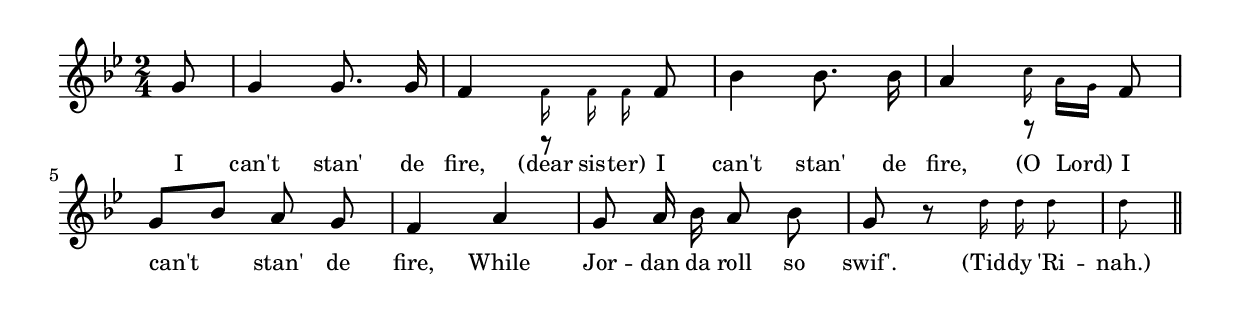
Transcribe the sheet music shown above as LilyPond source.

% 055.ly - Score sheet for "I can't stand the fire"
% Copyright (C) 2007  Marcus Brinkmann <marcus@gnu.org>
%
% This score sheet is free software; you can redistribute it and/or
% modify it under the terms of the Creative Commons Legal Code
% Attribution-ShareALike as published by Creative Commons; either
% version 2.0 of the License, or (at your option) any later version.
%
% This score sheet is distributed in the hope that it will be useful,
% but WITHOUT ANY WARRANTY; without even the implied warranty of
% MERCHANTABILITY or FITNESS FOR A PARTICULAR PURPOSE.  See the
% Creative Commons Legal Code Attribution-ShareALike for more details.
%
% You should have received a copy of the Creative Commons Legal Code
% Attribution-ShareALike along with this score sheet; if not, write to
% Creative Commons, 543 Howard Street, 5th Floor,
% San Francisco, CA 94105-3013  United States

\version "2.21.0"

%\header
%{
%  title = "I can't stand the fire."
%  composer = "trad."
%}

melody =
<<
     \context Voice
    {
	\set Staff.midiInstrument = "acoustic grand"
	\override Staff.VerticalAxisGroup.minimum-Y-extent = #'(0 . 0)

	\autoBeamOff

	\time 2/4
	\clef violin
	\key g \minor

	{
	    \partial 8 g'8 | g'4 g'8. g'16 |
	    << { \once \override Stem.transparent = ##t f'4
		 \set fontSize = #'-4 \stemDown f'16 f' f'
		 \set fontSize = #'0 \stemNeutral }
	       << \\ \set fontSize = #'0 \stemUp { f'4 r8 } >> >>
	    %% FIXME: Yuck, yuck.
	    \partial 8 f'8 | bes'4 bes'8. bes'16 |
	    << { \once \override Stem.transparent = ##t a'4
		 \set fontSize = #'-4 \stemDown c''16 a'[ g']
		 \set fontSize = #'0 \stemNeutral }
	       << \\ \set fontSize = #'0 \stemUp { a'4 r8 } >> >>
	    %% FIXME: Yuck, yuck.
	    \partial 8 f'8 | g'8[ bes'] a' g' | f'4 a' |
	    g'8 a'16 bes' a'8 bes' | g'8 r8
	    { \set fontSize = #'-4 \stemDown d''16 d'' d''8 d'' }
	    \bar "||"
	}
    }
    \new Lyrics
    \lyricsto "" {
        \override LyricText.font-size = #0
        \override StanzaNumber.font-size = #-1

	I can't stan' de fire, "(dear" sis -- "ter)"
	I can't stan' de fire, "(O" "Lord)"
	I can't stan' de fire,
	While Jor -- dan da roll so swif'. "(Tid" -- dy 'Ri -- "nah.)"
    }
>>


\score
{
  \new Staff { \melody }

  \layout { indent = 0.0 }
}

\score
{
  \new Staff { \unfoldRepeats \melody }


  \midi {
    \tempo 4 = 82
    }


}
